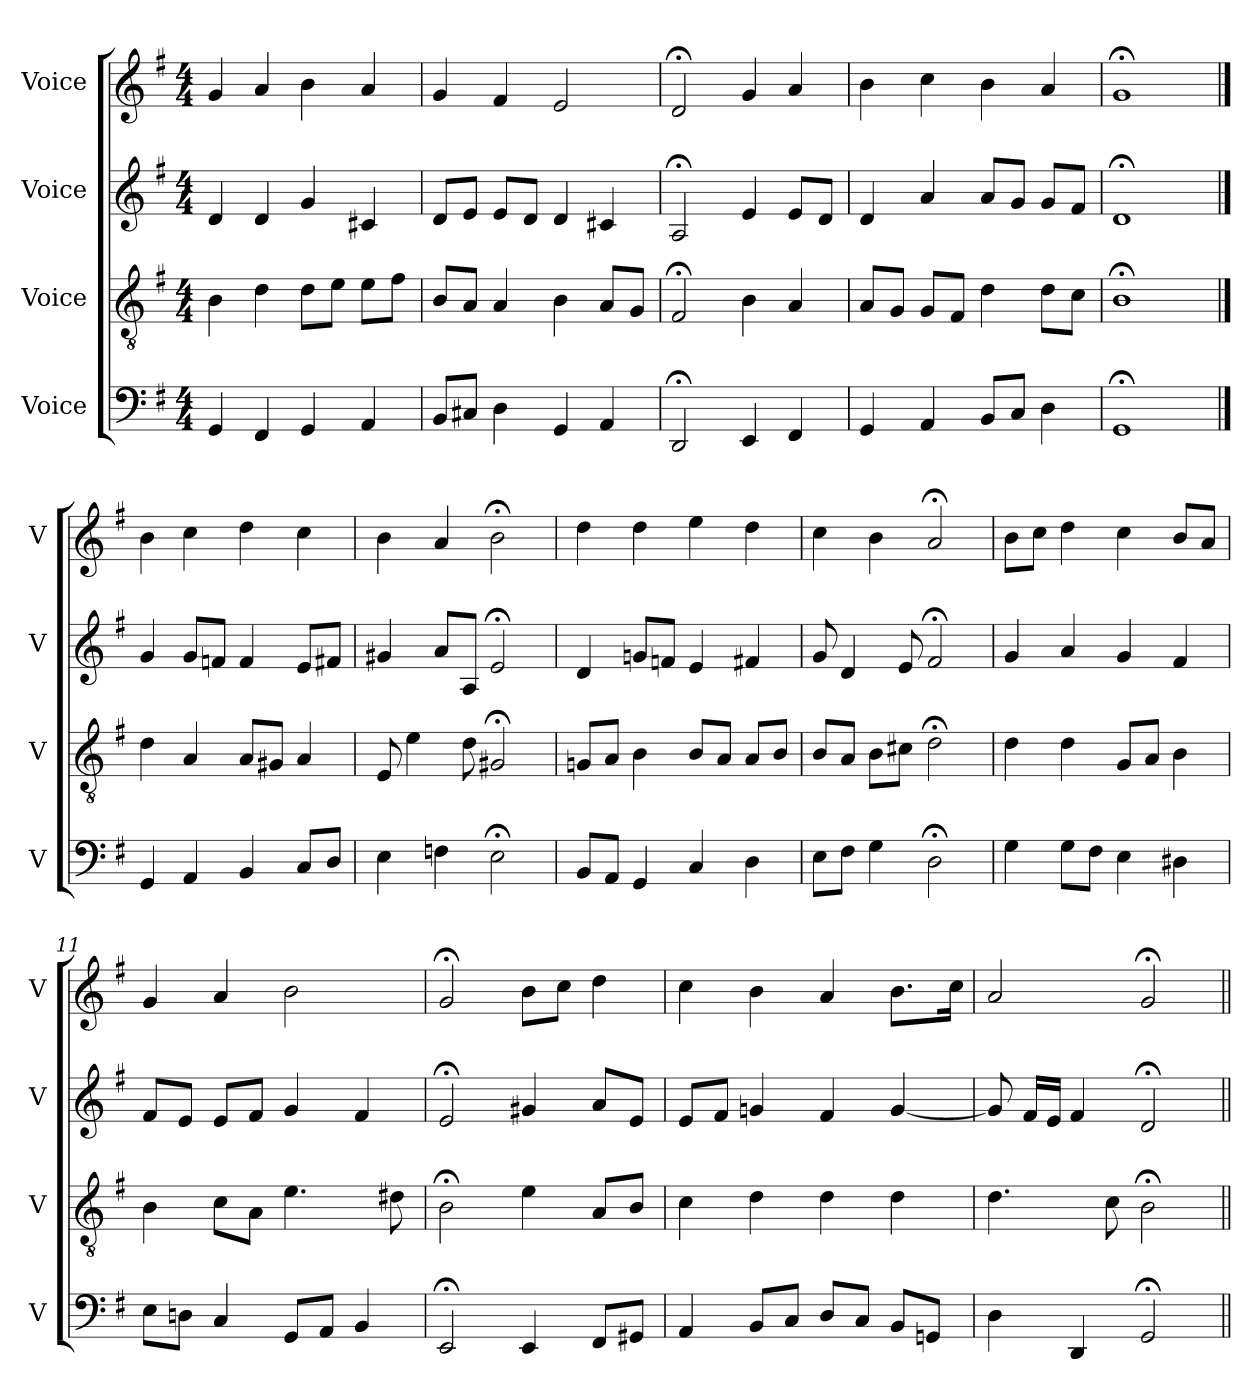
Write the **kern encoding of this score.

**kern	**kern	**kern	**kern
*part4	*part3	*part2	*part1
*staff4	*staff3	*staff2	*staff1
*I"Voice	*I"Voice	*I"Voice	*I"Voice
*I'V	*I'V	*I'V	*I'V
*clefF4	*clefGv2	*clefG2	*clefG2
*k[f#]	*k[f#]	*k[f#]	*k[f#]
*M4/4	*M4/4	*M4/4	*M4/4
*MM100	*MM100	*MM100	*MM100
=1	=1	=1	=1
4GG/	4B\	4d/	4g/
4FF#/	4d\	4d/	4a/
4GG/	8d\L	4g/	4b\
.	8e\J	.	.
4AA/	8e\L	4c#X/	4a/
.	8f#\J	.	.
=2	=2	=2	=2
8BB/L	8B/L	8d/L	4g/
8C#X/J	8A/J	8e/J	.
4D\	4A/	8e/L	4f#/
.	.	8d/J	.
4GG/	4B\	4d/	2e/
4AA/	8A/L	4c#X/	.
.	8G/J	.	.
=3	=3	=3	=3
2DD;/	2F#;/	2A;/	2d;/
4EE/	4B\	4e/	4g/
4FF#/	4A/	8e/L	4a/
.	.	8d/J	.
=4	=4	=4	=4
4GG/	8A/L	4d/	4b\
.	8G/J	.	.
4AA/	8G/L	4a/	4cc\
.	8F#/J	.	.
8BB/L	4d\	8a/L	4b\
8C/J	.	8g/J	.
4D\	8d\L	8g/L	4a/
.	8c\J	8f#/J	.
=5	=5	=5	=5
1GG;	1B;	1d;	1g;
!!LO:LB:g=z
==6	==6	==6	==6
4GG/	4d\	4g/	4b\
4AA/	4A/	8g/L	4cc\
.	.	8fn/J	.
4BB/	8A/L	4f/	4dd\
.	8G#X/J	.	.
8C/L	4A/	8e/L	4cc\
8D/J	.	8f#X/J	.
=7	=7	=7	=7
4E\	8E/	4g#X/	4b\
.	4e\	.	.
4Fn\	.	8a/L	4a/
.	8d\	8A/J	.
2E;\	2G#X;/	2e;/	2b;\
=8	=8	=8	=8
8BB/L	8Gn/L	4d/	4dd\
8AA/J	8A/J	.	.
4GG/	4B\	8gn/L	4dd\
.	.	8fn/J	.
4C/	8B/L	4e/	4ee\
.	8A/J	.	.
4D\	8A/L	4f#X/	4dd\
.	8B/J	.	.
=9	=9	=9	=9
8E\L	8B/L	8g/	4cc\
8F#\J	8A/J	4d/	.
4G\	8B\L	.	4b\
.	8c#X\J	8e/	.
2D;\	2d;\	2f#;/	2a;/
!!LO:LB:g=z
=10	=10	=10	=10
4G\	4d\	4g/	8b\L
.	.	.	8cc\J
8G\L	4d\	4a/	4dd\
8F#\J	.	.	.
4E\	8G/L	4g/	4cc\
.	8A/J	.	.
4D#X\	4B\	4f#/	8b/L
.	.	.	8a/J
=11	=11	=11	=11
8E\L	4B\	8f#/L	4g/
8Dn\J	.	8e/J	.
4C/	8c\L	8e/L	4a/
.	8A\J	8f#/J	.
8GG/L	4.e\	4g/	2b\
8AA/J	.	.	.
4BB/	.	4f#/	.
.	8d#X\	.	.
=12	=12	=12	=12
2EE;/	2B;\	2e;/	2g;/
4EE/	4e\	4g#X/	8b\L
.	.	.	8cc\J
8FF#/L	8A/L	8a/L	4dd\
8GG#X/J	8B/J	8e/J	.
=13	=13	=13	=13
4AA/	4c\	8e/L	4cc\
.	.	8f#/J	.
8BB/L	4d\	4gn/	4b\
8C/J	.	.	.
8D/L	4d\	4f#/	4a/
8C/J	.	.	.
8BB/L	4d\	[4g/	8.b\L
8GGn/J	.	.	.
.	.	.	16cc\Jk
!!LO:PB:g=z
=14	=14	=14	=14
4D\	4.d\	8g/]	2a/
.	.	16f#/LL	.
.	.	16e/JJ	.
4DD/	.	4f#/	.
.	8c\	.	.
2GG;/	2B;\	2d;/	2g;/
=||	=||	=||	=||
*-	*-	*-	*-
